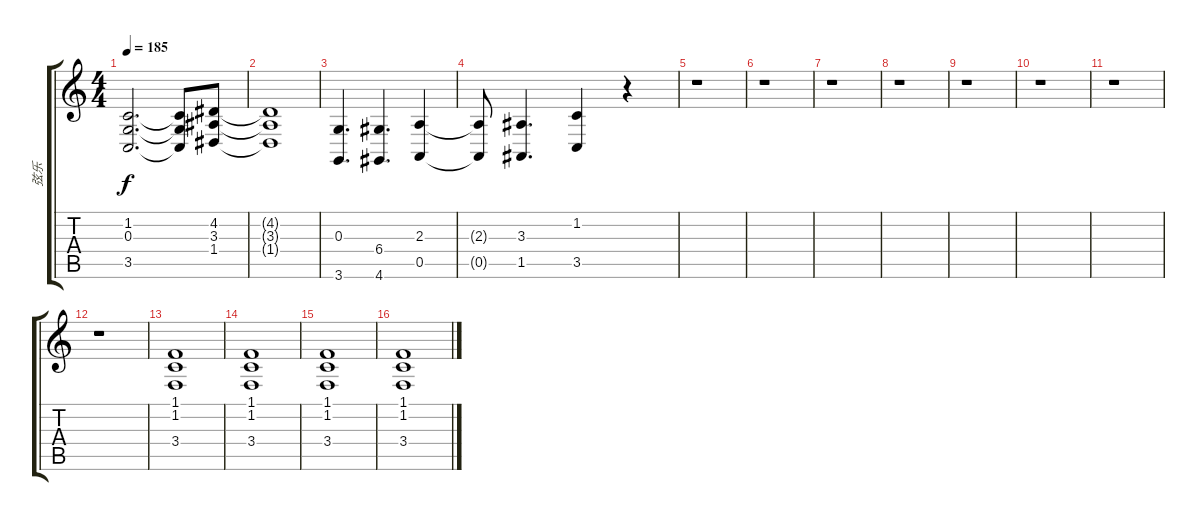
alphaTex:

\track ("弦乐" "弦乐") {instrument stringensemble1}
\staff {score tabs}
\tuning (E4 B3 G3 D3 A2 E2) {hide}
\ts (4 4)
\tempo 185
\clef g2
\ks c
(1.2 0.3 3.5).2{d dy f} (1.2{t} 0.3{t} 3.5{t}).8 (4.2 3.3 1.4).8 |
(4.2{t} 3.3{t} 1.4{t}).1 |
(0.3 3.6).4{d} (6.4 4.6).4{d} (2.3 0.5).4 |
(2.3{t} 0.5{t}).8 (3.3 1.5).4{d} (1.2 3.5).4 r.4 |
r.1 |
r.1 |
r.1 |
r.1 |
r.1 |
r.1 |
r.1 |
r.1 |
(1.1 1.2 3.4).1 |
(1.1 1.2 3.4).1 |
(1.1 1.2 3.4).1 |
(1.1 1.2 3.4).1
